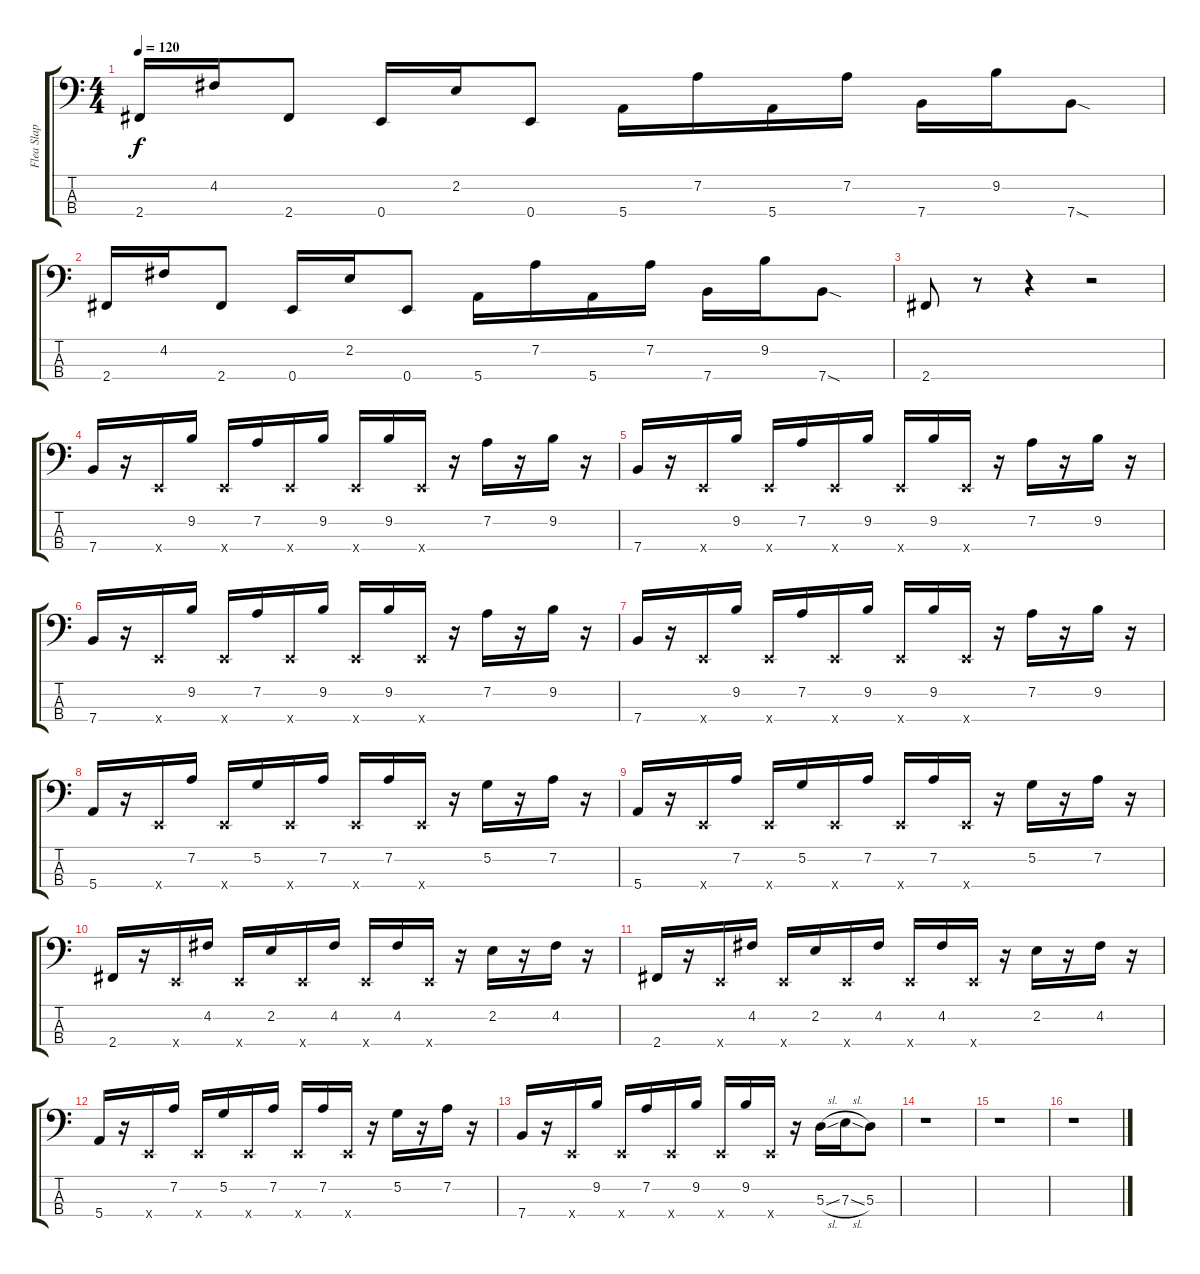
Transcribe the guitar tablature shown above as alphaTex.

\track ("Flea Slap" "Flea Slap") {instrument slapbass1}
\staff {score tabs}
\tuning (G2 D2 A1 E1) {hide}
\ts (4 4)
\tempo 120
\clef f4
\ks c
2.4.16{dy f} 4.2.16 2.4.8 0.4.16 2.2.16 0.4.8 5.4.16 7.2.16 5.4.16 7.2.16 7.4.16 9.2.16 7.4{sod}.8 |
2.4.16 4.2.16 2.4.8 0.4.16 2.2.16 0.4.8 5.4.16 7.2.16 5.4.16 7.2.16 7.4.16 9.2.16 7.4{sod}.8 |
2.4.8 r.8 r.4 r.2 |
7.4.16 r.16 0.4{x}.16 9.2.16 0.4{x}.16 7.2.16 0.4{x}.16 9.2.16 0.4{x}.16 9.2.16 0.4{x}.16 r.16 7.2.16 r.16 9.2.16 r.16 |
7.4.16 r.16 0.4{x}.16 9.2.16 0.4{x}.16 7.2.16 0.4{x}.16 9.2.16 0.4{x}.16 9.2.16 0.4{x}.16 r.16 7.2.16 r.16 9.2.16 r.16 |
7.4.16 r.16 0.4{x}.16 9.2.16 0.4{x}.16 7.2.16 0.4{x}.16 9.2.16 0.4{x}.16 9.2.16 0.4{x}.16 r.16 7.2.16 r.16 9.2.16 r.16 |
7.4.16 r.16 0.4{x}.16 9.2.16 0.4{x}.16 7.2.16 0.4{x}.16 9.2.16 0.4{x}.16 9.2.16 0.4{x}.16 r.16 7.2.16 r.16 9.2.16 r.16 |
5.4.16 r.16 0.4{x}.16 7.2.16 0.4{x}.16 5.2.16 0.4{x}.16 7.2.16 0.4{x}.16 7.2.16 0.4{x}.16 r.16 5.2.16 r.16 7.2.16 r.16 |
5.4.16 r.16 0.4{x}.16 7.2.16 0.4{x}.16 5.2.16 0.4{x}.16 7.2.16 0.4{x}.16 7.2.16 0.4{x}.16 r.16 5.2.16 r.16 7.2.16 r.16 |
2.4.16 r.16 0.4{x}.16 4.2.16 0.4{x}.16 2.2.16 0.4{x}.16 4.2.16 0.4{x}.16 4.2.16 0.4{x}.16 r.16 2.2.16 r.16 4.2.16 r.16 |
2.4.16 r.16 0.4{x}.16 4.2.16 0.4{x}.16 2.2.16 0.4{x}.16 4.2.16 0.4{x}.16 4.2.16 0.4{x}.16 r.16 2.2.16 r.16 4.2.16 r.16 |
5.4.16 r.16 0.4{x}.16 7.2.16 0.4{x}.16 5.2.16 0.4{x}.16 7.2.16 0.4{x}.16 7.2.16 0.4{x}.16 r.16 5.2.16 r.16 7.2.16 r.16 |
7.4.16 r.16 0.4{x}.16 9.2.16 0.4{x}.16 7.2.16 0.4{x}.16 9.2.16 0.4{x}.16 9.2.16 0.4{x}.16 r.16 5.3{sl}.16 7.3{sl}.16 5.3.8 |
r.1 |
r.1 |
r.1
